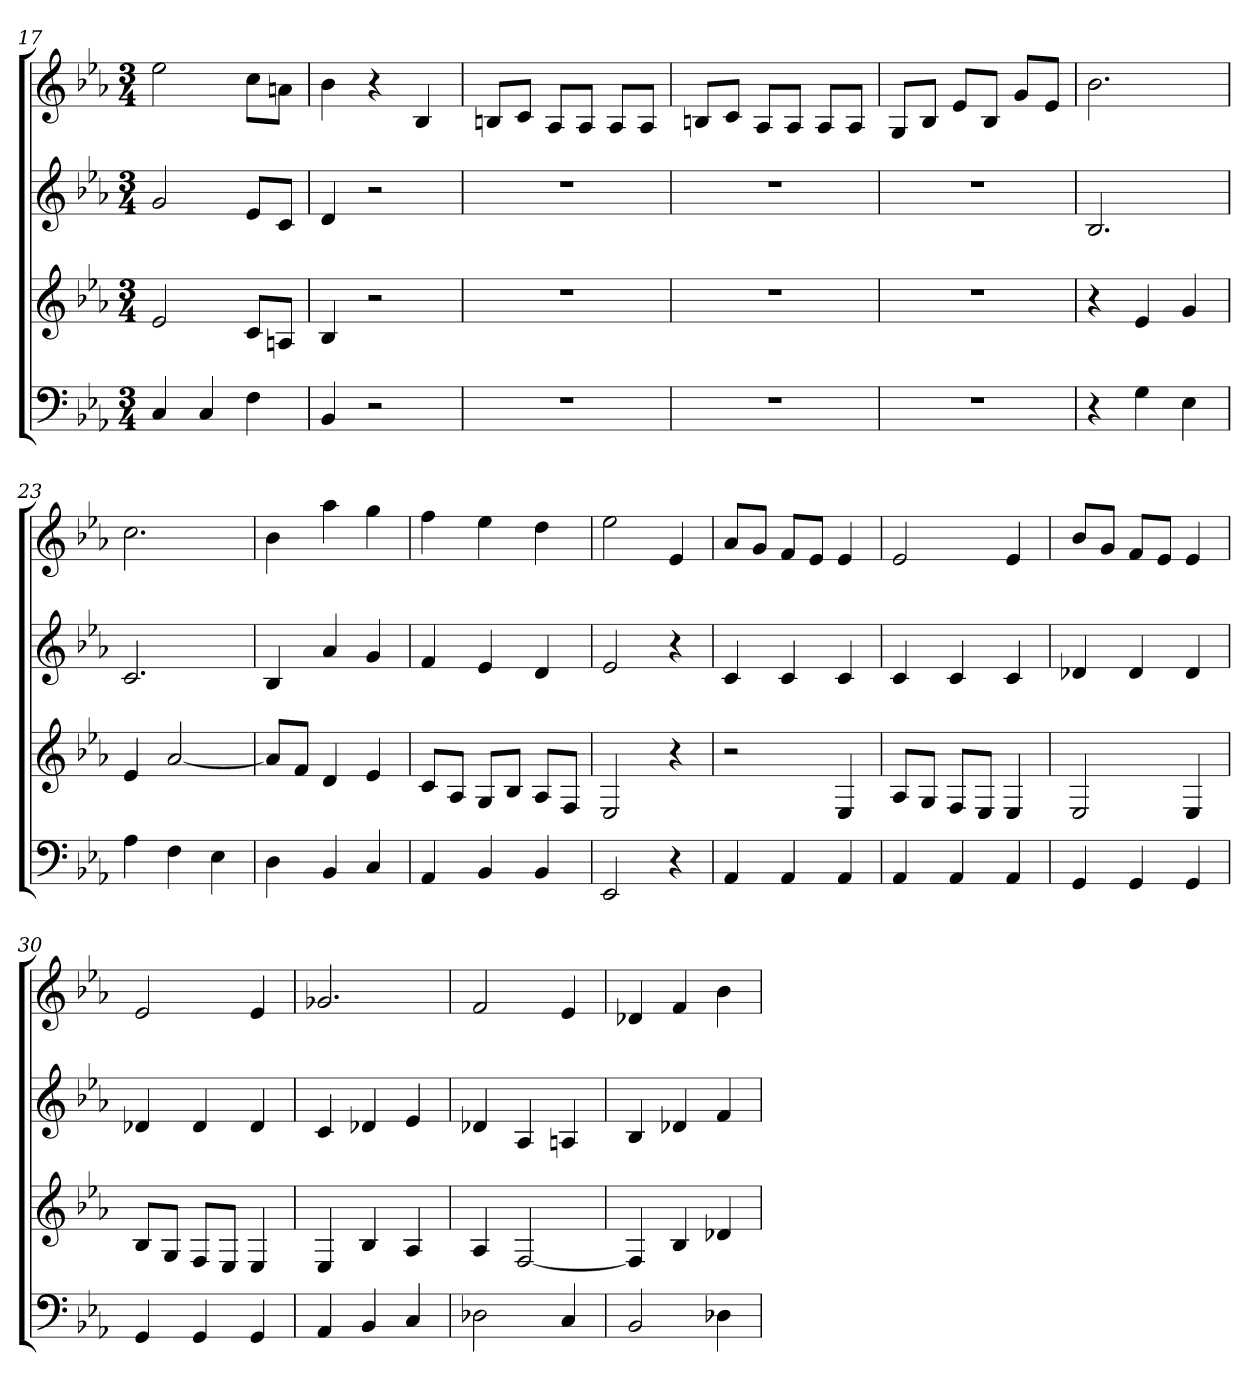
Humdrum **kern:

**kern	**kern	**kern	**kern
*part4	*part3	*part2	*part1
*staff4	*staff3	*staff2	*staff1
*k[b-e-a-]	*k[b-e-a-]	*k[b-e-a-]	*k[b-e-a-]
*E-:	*E-:	*E-:	*E-:
*M3/4	*M3/4	*M3/4	*M3/4
=17	=17	=17	=17
4C	2e-	2g	2ee-
4C	.	.	.
4F	8cL	8e-L	8ccL
.	8AnJ	8cJ	8anJ
=18	=18	=18	=18
4BB-	4B-	4d	4b-
2r	2r	2r	4r
.	.	.	4B-
=19	=19	=19	=19
2.r	2.r	2.r	8BnL
.	.	.	8cJ
.	.	.	8A-L
.	.	.	8A-J
.	.	.	8A-L
.	.	.	8A-J
=20	=20	=20	=20
2.r	2.r	2.r	8BnL
.	.	.	8cJ
.	.	.	8A-L
.	.	.	8A-J
.	.	.	8A-L
.	.	.	8A-J
=21	=21	=21	=21
2.r	2.r	2.r	8GL
.	.	.	8B-J
.	.	.	8e-L
.	.	.	8B-J
.	.	.	8gL
.	.	.	8e-J
=22	=22	=22	=22
4r	4r	2.B-	2.b-
4G	4e-	.	.
4E-	4g	.	.
=23	=23	=23	=23
4A-	4e-	2.c	2.cc
4F	[2a-	.	.
4E-	.	.	.
=24	=24	=24	=24
4D	8a-L]	4B-	4b-
.	8fJ	.	.
4BB-	4d	4a-	4aa-
4C	4e-	4g	4gg
=25	=25	=25	=25
4AA-	8cL	4f	4ff
.	8A-J	.	.
4BB-	8GL	4e-	4ee-
.	8B-J	.	.
4BB-	8A-L	4d	4dd
.	8FJ	.	.
=26	=26	=26	=26
2EE-	2E-	2e-	2ee-
4r	4r	4r	4e-
=27	=27	=27	=27
4AA-	2r	4c	8a-L
.	.	.	8gJ
4AA-	.	4c	8fL
.	.	.	8e-J
4AA-	4E-	4c	4e-
=28	=28	=28	=28
4AA-	8A-L	4c	2e-
.	8GJ	.	.
4AA-	8FL	4c	.
.	8E-J	.	.
4AA-	4E-	4c	4e-
=29	=29	=29	=29
4GG	2E-	4d-X	8b-L
.	.	.	8gJ
4GG	.	4d-	8fL
.	.	.	8e-J
4GG	4E-	4d-	4e-
=30	=30	=30	=30
4GG	8B-L	4d-X	2e-
.	8GJ	.	.
4GG	8FL	4d-	.
.	8E-J	.	.
4GG	4E-	4d-	4e-
=31	=31	=31	=31
4AA-	4E-	4c	2.g-X
4BB-	4B-	4d-X	.
4C	4A-	4e-	.
=32	=32	=32	=32
2D-X	4A-	4d-X	2f
.	[2F	4A-	.
4C	.	4An	4e-
=33	=33	=33	=33
2BB-	4F]	4B-	4d-X
.	4B-	4d-X	4f
4D-X	4d-X	4f	4b-
=	=	=	=
*-	*-	*-	*-
